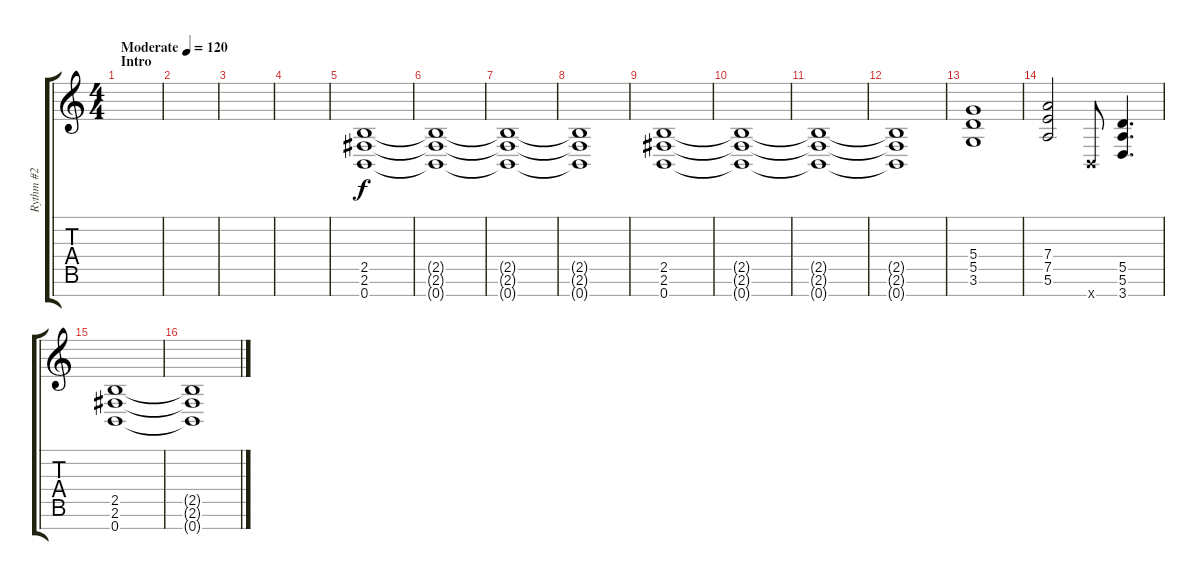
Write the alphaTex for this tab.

\track ("Rythm #2" "Rythm #2") {instrument distortionguitar}
\staff {score tabs}
\tuning (E4 B3 G3 D3 A2 E2 B1) {hide}
\ts (4 4)
\section ("" "Intro")
\tempo (120 "Moderate")
\clef g2
\ks c
|
|
|
|
(2.5 2.6 0.7).1 |
(2.5{t} 2.6{t} 0.7{t}).1 |
(2.5{t} 2.6{t} 0.7{t}).1 |
(2.5{t} 2.6{t} 0.7{t}).1 |
(2.5 2.6 0.7).1 |
(2.5{t} 2.6{t} 0.7{t}).1 |
(2.5{t} 2.6{t} 0.7{t}).1 |
(2.5{t} 2.6{t} 0.7{t}).1 |
(5.4 5.5 3.6).1 |
(7.4 7.5 5.6).2 0.7{x}.8 (5.5 5.6 3.7).4{d} |
(2.5 2.6 0.7).1 |
(2.5{t} 2.6{t} 0.7{t}).1
